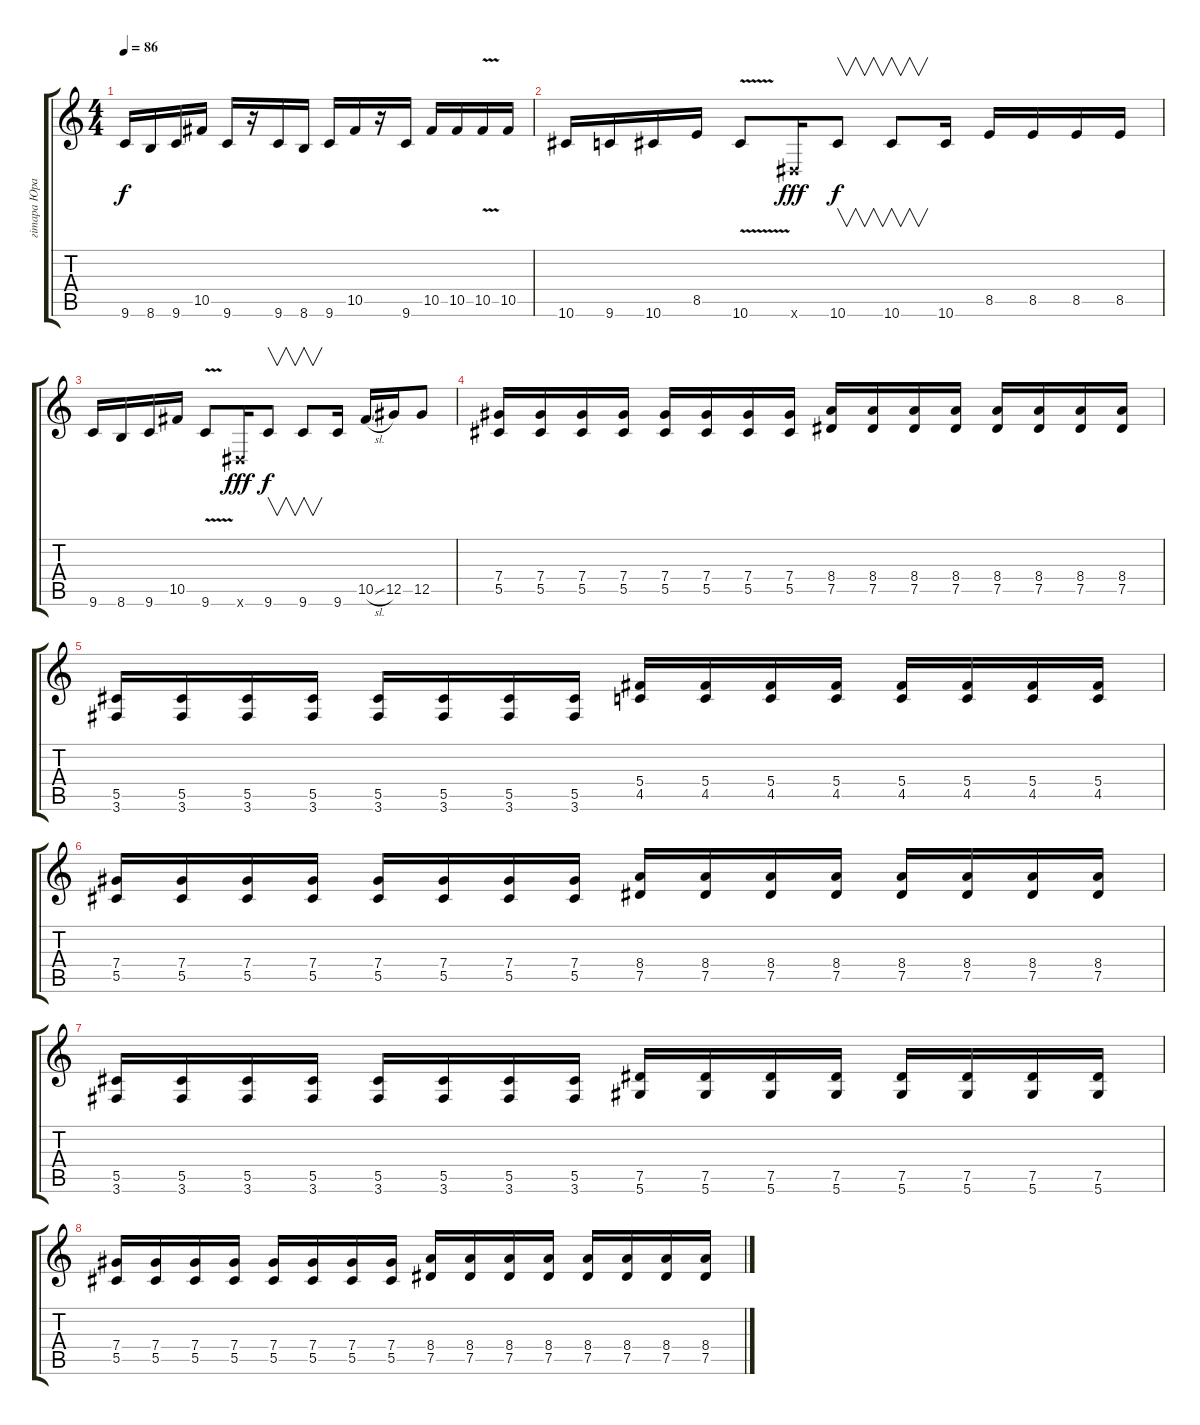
\track ("гiтара Юрась" "гiтара Юра") {instrument overdrivenguitar}
\staff {score tabs}
\tuning (Eb4 Bb3 Gb3 Db3 Ab2 Eb2) {hide}
\ts (4 4)
\tempo 86
\clef g2
\ks c
9.6.16{dy f} 8.6.16 9.6.16 10.5.16 9.6.16 r.16 9.6.16 8.6.16 9.6.16 10.5.16 r.16 9.6.16 10.5.16 10.5.16 10.5{v}.16 10.5.16 |
10.6.16 9.6.16 10.6.16 8.5.16 10.6{v}.8 0.6{x}.16{dy fff} 10.6.8{v dy f} 10.6.8{v} 10.6.16 8.5.16 8.5.16 8.5.16 8.5.16 |
9.6.16 8.6.16 9.6.16 10.5.16 9.6{v}.8 0.6{x}.16{dy fff} 9.6.8{v dy f} 9.6.8{v} 9.6.16 10.5{sl}.16 12.5.16 12.5.8 |
(7.4 5.5).16 (7.4 5.5).16 (7.4 5.5).16 (7.4 5.5).16 (7.4 5.5).16 (7.4 5.5).16 (7.4 5.5).16 (7.4 5.5).16 (8.4 7.5).16 (8.4 7.5).16 (8.4 7.5).16 (8.4 7.5).16 (8.4 7.5).16 (8.4 7.5).16 (8.4 7.5).16 (8.4 7.5).16 |
(5.5 3.6).16 (5.5 3.6).16 (5.5 3.6).16 (5.5 3.6).16 (5.5 3.6).16 (5.5 3.6).16 (5.5 3.6).16 (5.5 3.6).16 (5.4 4.5).16 (5.4 4.5).16 (5.4 4.5).16 (5.4 4.5).16 (5.4 4.5).16 (5.4 4.5).16 (5.4 4.5).16 (5.4 4.5).16 |
(7.4 5.5).16 (7.4 5.5).16 (7.4 5.5).16 (7.4 5.5).16 (7.4 5.5).16 (7.4 5.5).16 (7.4 5.5).16 (7.4 5.5).16 (8.4 7.5).16 (8.4 7.5).16 (8.4 7.5).16 (8.4 7.5).16 (8.4 7.5).16 (8.4 7.5).16 (8.4 7.5).16 (8.4 7.5).16 |
(5.5 3.6).16 (5.5 3.6).16 (5.5 3.6).16 (5.5 3.6).16 (5.5 3.6).16 (5.5 3.6).16 (5.5 3.6).16 (5.5 3.6).16 (7.5 5.6).16 (7.5 5.6).16 (7.5 5.6).16 (7.5 5.6).16 (7.5 5.6).16 (7.5 5.6).16 (7.5 5.6).16 (7.5 5.6).16 |
(7.4 5.5).16 (7.4 5.5).16 (7.4 5.5).16 (7.4 5.5).16 (7.4 5.5).16 (7.4 5.5).16 (7.4 5.5).16 (7.4 5.5).16 (8.4 7.5).16 (8.4 7.5).16 (8.4 7.5).16 (8.4 7.5).16 (8.4 7.5).16 (8.4 7.5).16 (8.4 7.5).16 (8.4 7.5).16
